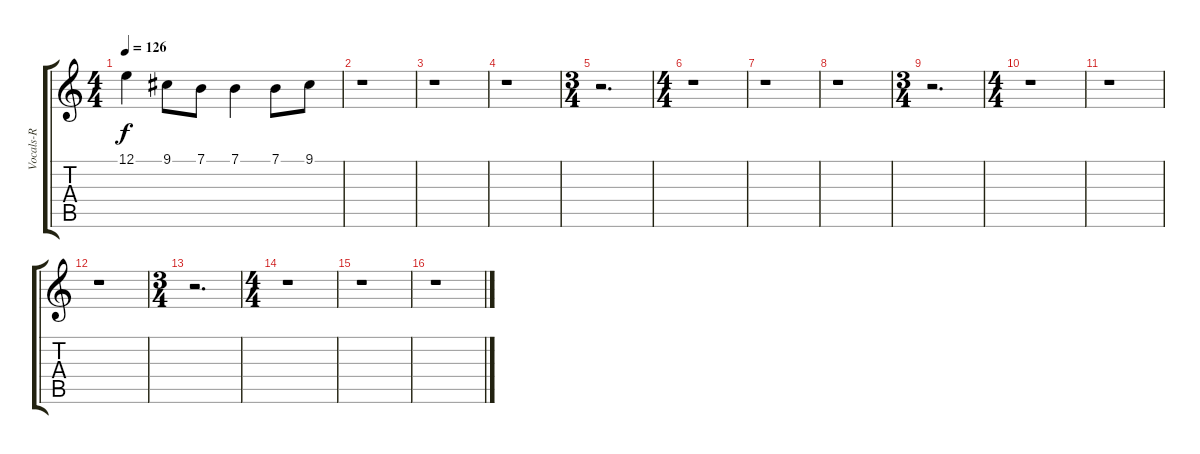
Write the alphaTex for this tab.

\track ("Vocals-R" "Vocals-R") {instrument lead6voice}
\staff {score tabs}
\tuning (E4 B3 G3 D3 A2 E2) {hide}
\ts (4 4)
\tempo 126
\clef g2
\ks c
12.1{t}.4{dy f} 9.1.8 7.1.8 7.1.4 7.1.8 9.1.8 |
r.1 |
r.1 |
r.1 |
\ts (3 4)
r.2{d} |
\ts (4 4)
r.1 |
r.1 |
r.1 |
\ts (3 4)
r.2{d} |
\ts (4 4)
r.1 |
r.1 |
r.1 |
\ts (3 4)
r.2{d} |
\ts (4 4)
r.1 |
r.1 |
r.1
